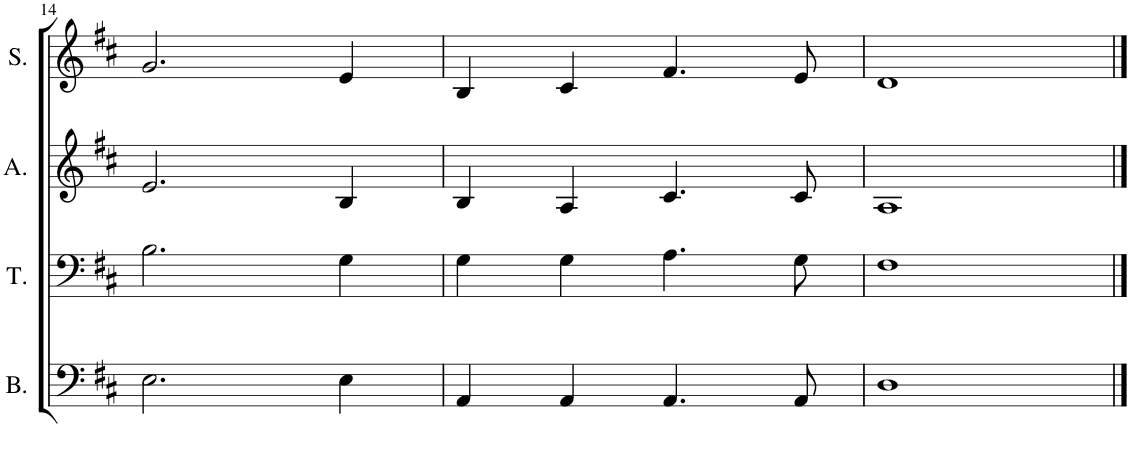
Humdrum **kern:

**kern	**kern	**kern	**kern
*part4	*part3	*part2	*part1
*staff4	*staff3	*staff2	*staff1
*I"Bass	*I"Tenor	*I"Alto	*I"Soprano
*I'B.	*I'T.	*I'A.	*I'S.
!!LO:PB:g=z
*clefF4	*clefF4	*clefG2	*clefG2
*k[f#c#]	*k[f#c#]	*k[f#c#]	*k[f#c#]
*M4/4	*M4/4	*M4/4	*M4/4
=14	=14	=14	=14
2.E\	2.B\	2.e/	2.g/
4E\	4G\	4B/	4e/
=15	=15	=15	=15
4AA/	4G\	4B/	4B/
4AA/	4G\	4A/	4c#/
4.AA/	4.A\	4.c#/	4.f#/
8AA/	8G\	8c#/	8e/
=16	=16	=16	=16
1D	1F#	1A	1d
==	==	==	==
*-	*-	*-	*-
